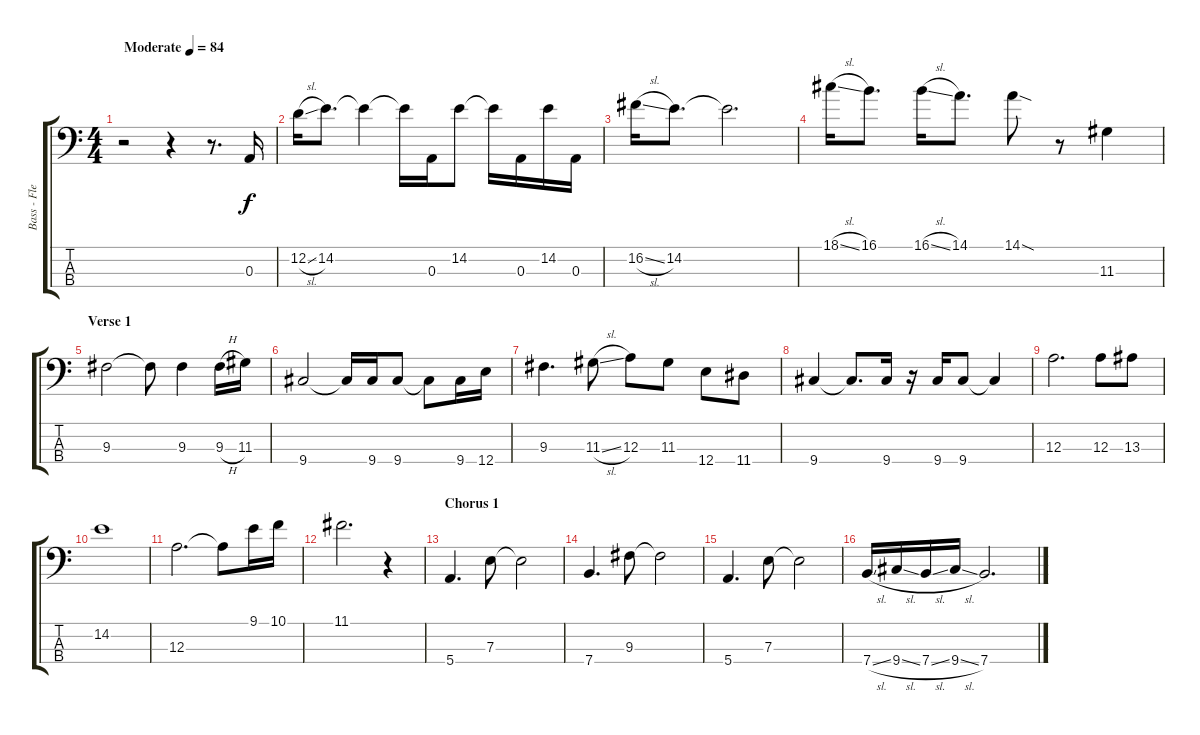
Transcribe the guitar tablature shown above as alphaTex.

\track ("Bass - Flea" "Bass - Fle") {instrument fretlessbass}
\staff {score tabs}
\tuning (G2 D2 A1 E1) {hide}
\ts (4 4)
\tempo (84 "Moderate")
\clef f4
\ks c
r.2{dy f instrument fretlessbass} r.4 r.8{d} 0.3.16 |
12.2{sl}.16 14.2.8{d} 14.2{t}.4 14.2{t}.16 0.3.16 14.2.8 14.2{t}.16 0.3.16 14.2.16 0.3.16 |
16.2{sl}.16 14.2.8{d} 14.2{t}.2{d} |
18.1{sl}.16 16.1.8{d} 16.1{sl}.16 14.1.8{d} 14.1{sod}.8 r.8 11.3.4 |
\section ("" "Verse 1")
9.3.2 9.3{t}.8 9.3.4 9.3{h}.16 11.3.16 |
9.4.2 9.4{t}.16 9.4.16 9.4.8 9.4{t}.8 9.4.16 12.4.16 |
9.3.4{d} 11.3{sl}.8 12.3.8 11.3.8 12.4.8 11.4.8 |
9.4.4 9.4{t}.8{d} 9.4.16 r.16 9.4.16 9.4.8 9.4{t}.4 |
12.3.2{d} 12.3.8 13.3.8 |
14.2.1 |
12.3.2{d} 12.3{t}.8 9.1.16 10.1.16 |
11.1.2{d} r.4 |
\section ("" "Chorus 1")
5.4.4{d} 7.3.8 7.3{t}.2 |
7.4.4{d} 9.3.8 9.3{t}.2 |
5.4.4{d} 7.3.8 7.3{t}.2 |
7.4{sl}.16 9.4{sl}.16 7.4{sl}.16 9.4{sl}.16 7.4.2{d}
